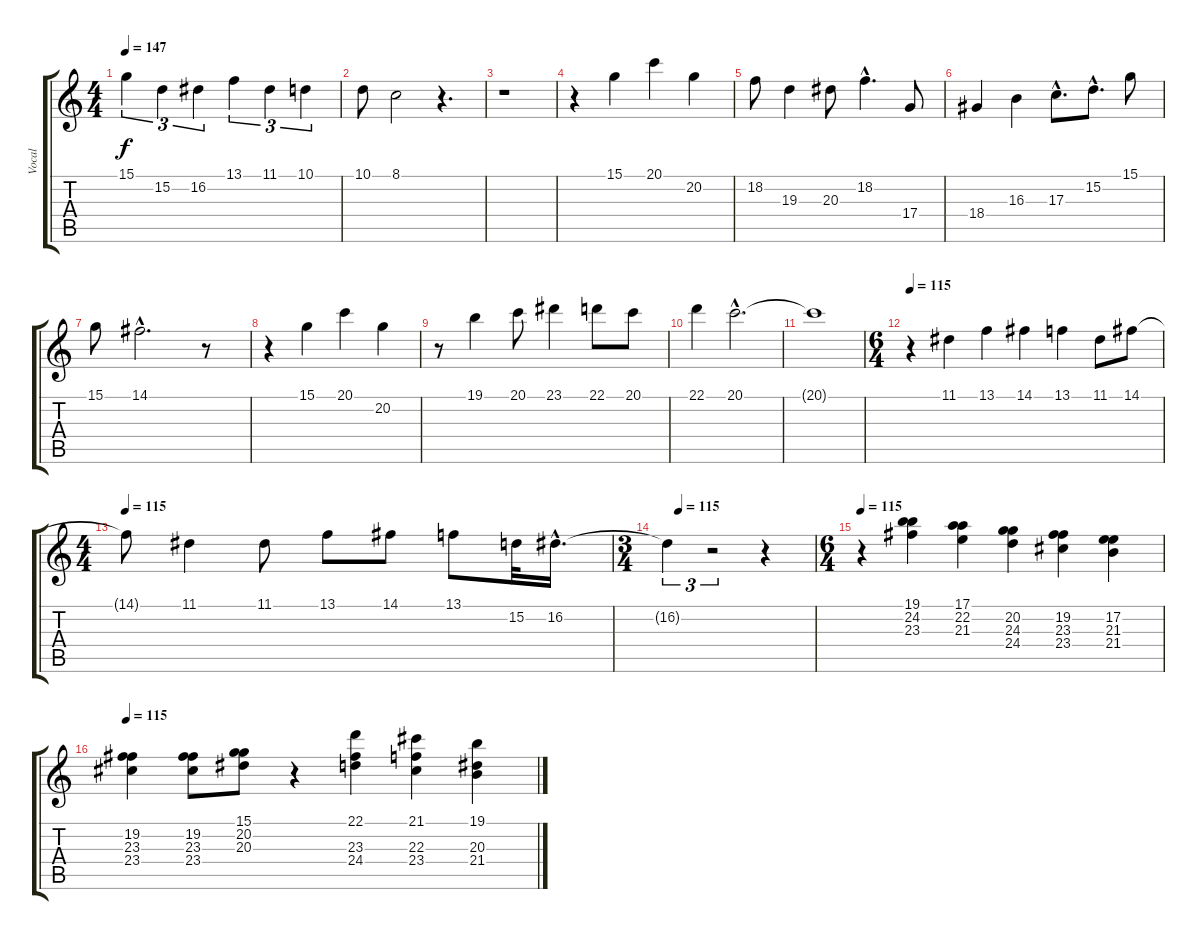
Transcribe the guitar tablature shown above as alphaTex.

\track ("Vocal" "Vocal") {instrument voiceoohs}
\staff {score tabs}
\tuning (E4 B3 G3 D3 A2 E2) {hide}
\ts (4 4)
\tempo 147
\clef g2
\ks c
15.1{t}.4{tu (3 2) dy f} 15.2.4{tu (3 2)} 16.2.4{tu (3 2)} 13.1.4{tu (3 2)} 11.1.4{tu (3 2)} 10.1.4{tu (3 2)} |
10.1.8 8.1.2 r.4{d} |
r.1 |
r.4 15.1.4 20.1.4 20.2.4 |
18.2.8 19.3.4 20.3.8 18.2{hac}.4{d} 17.4.8 |
18.4.4 16.3.4 17.3{hac}.8{d} 15.2{hac}.8{d} 15.1.8 |
15.1.8 14.1{hac}.2{d} r.8 |
r.4 15.1.4 20.1.4 20.2.4 |
r.8 19.1.4 20.1.8 23.1.4 22.1.8 20.1.8 |
22.1.4 20.1{hac}.2{d} |
20.1{t}.1 |
\ts (6 4)
\tempo 115
r.4 11.1.4 13.1.4 14.1.4 13.1.4 11.1.8 14.1.8 |
\ts (4 4)
\tempo 115
14.1{t}.8 11.1.4 11.1.8 13.1.8 14.1.8 13.1.8 15.2.32 16.2{hac}.16{d} |
\ts (3 4)
\tempo (115 0.08333333333333333)
16.2{t}.4{tu (3 2)} r.2{tu (3 2)} r.4 |
\ts (6 4)
\tempo 115
r.4 (19.1 24.2 23.3).4 (17.1 22.2 21.3).4 (20.2 24.3 24.4).4 (19.2 23.3 23.4).4 (17.2 21.3 21.4).4 |
\tempo 115
(19.2 23.3 23.4).4 (19.2 23.3 23.4).8 (15.1 20.2 20.3).8 r.4 (22.1 23.3 24.4).4 (21.1 22.3 23.4).4 (19.1 20.3 21.4).4
